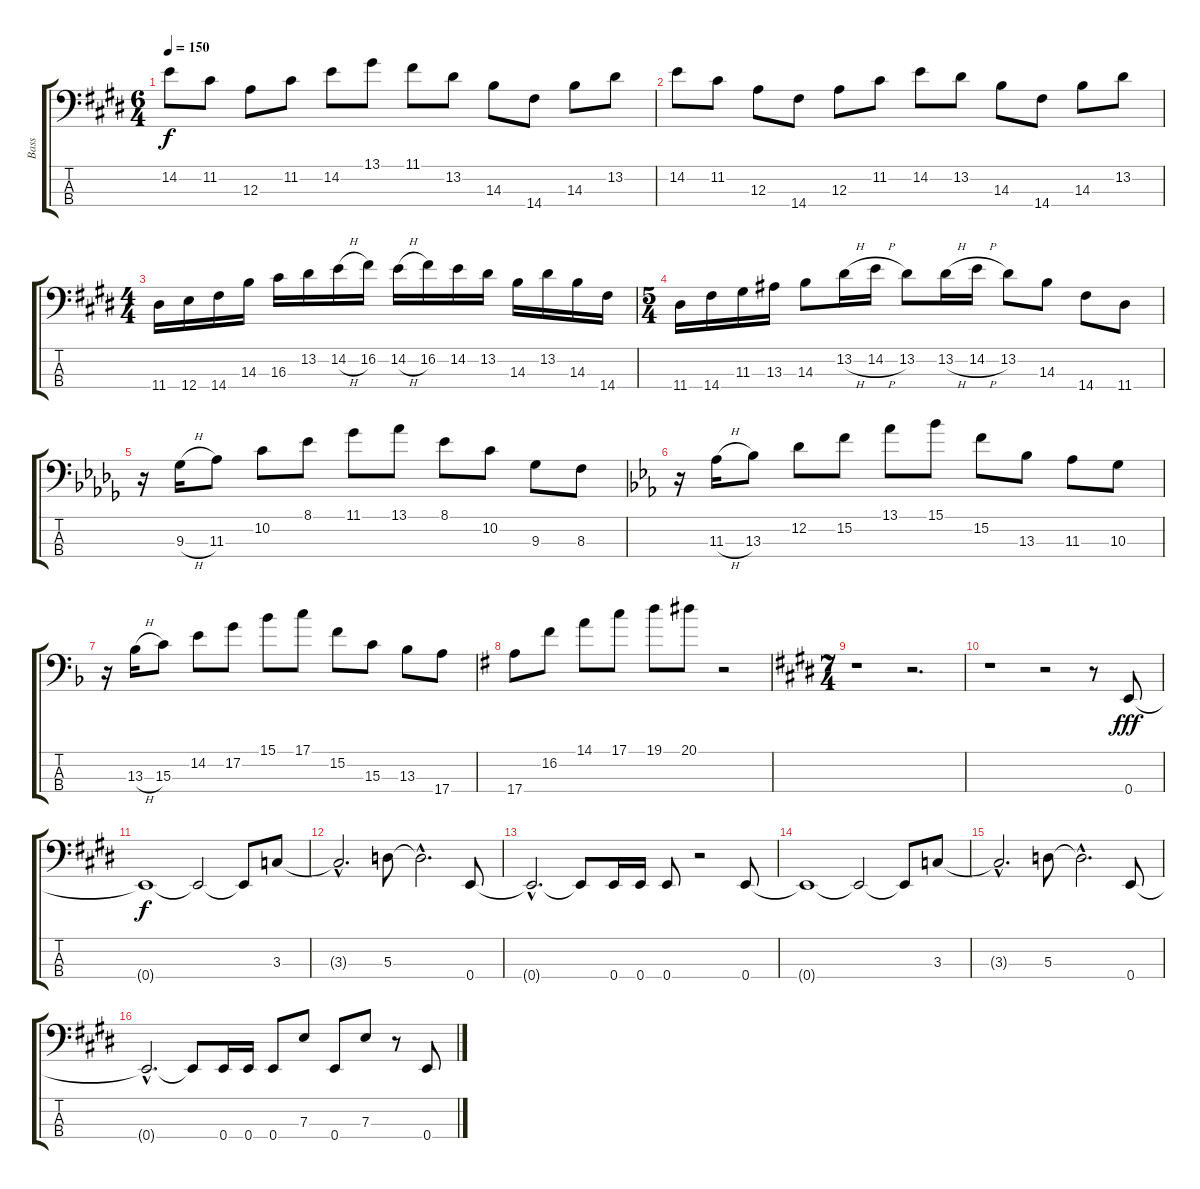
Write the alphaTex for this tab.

\track ("Bass" "Bass") {instrument electricbassfinger}
\staff {score tabs}
\tuning (G2 D2 A1 E1) {hide}
\ts (6 4)
\tempo 150
\clef f4
\ks e
14.2.8{dy f} 11.2.8 12.3.8 11.2.8 14.2.8 13.1.8 11.1.8 13.2.8 14.3.8 14.4.8 14.3.8 13.2.8 |
14.2.8 11.2.8 12.3.8 14.4.8 12.3.8 11.2.8 14.2.8 13.2.8 14.3.8 14.4.8 14.3.8 13.2.8 |
\ts (4 4)
11.4.16 12.4.16 14.4.16 14.3.16 16.3.16 13.2.16 14.2{h}.16 16.2.16 14.2{h}.16 16.2.16 14.2.16 13.2.16 14.3.16 13.2.16 14.3.16 14.4.16 |
\ts (5 4)
11.4.16 14.4.16 11.3.16 13.3.16 14.3.8 13.2{h}.16 14.2{h}.16 13.2.8 13.2{h}.16 14.2{h}.16 13.2.8 14.3.8 14.4.8 11.4.8 |
\ks db
r.16 9.3{h}.16 11.3.8 10.2.8 8.1.8 11.1.8 13.1.8 8.1.8 10.2.8 9.3.8 8.3.8 |
\ks eb
r.16 11.3{h}.16 13.3.8 12.2.8 15.2.8 13.1.8 15.1.8 15.2.8 13.3.8 11.3.8 10.3.8 |
\ks f
r.16 13.3{h}.16 15.3.8 14.2.8 17.2.8 15.1.8 17.1.8 15.2.8 15.3.8 13.3.8 17.4.8 |
\ks g
17.4.8 16.2.8 14.1.8 17.1.8 19.1.8 20.1.8 r.2 |
\ts (7 4)
\section ("" "")
\ks e
r.1 r.2{d} |
r.1 r.2 r.8 0.4.8{dy fff volume 16} |
0.4{t}.1{dy f} 0.4{t}.2 0.4{t}.8 3.3.8 |
3.3{hac t}.2{d} 5.3.8 5.3{hac t}.2{d} 0.4.8 |
0.4{hac t}.2{d} 0.4{t}.8 0.4.16 0.4.16 0.4.8 r.2 0.4.8 |
0.4{t}.1 0.4{t}.2 0.4{t}.8 3.3.8 |
3.3{hac t}.2{d} 5.3.8 5.3{hac t}.2{d} 0.4.8 |
0.4{hac t}.2{d} 0.4{t}.8 0.4.16 0.4.16 0.4.8 7.3.8 0.4.8 7.3.8 r.8 0.4.8
